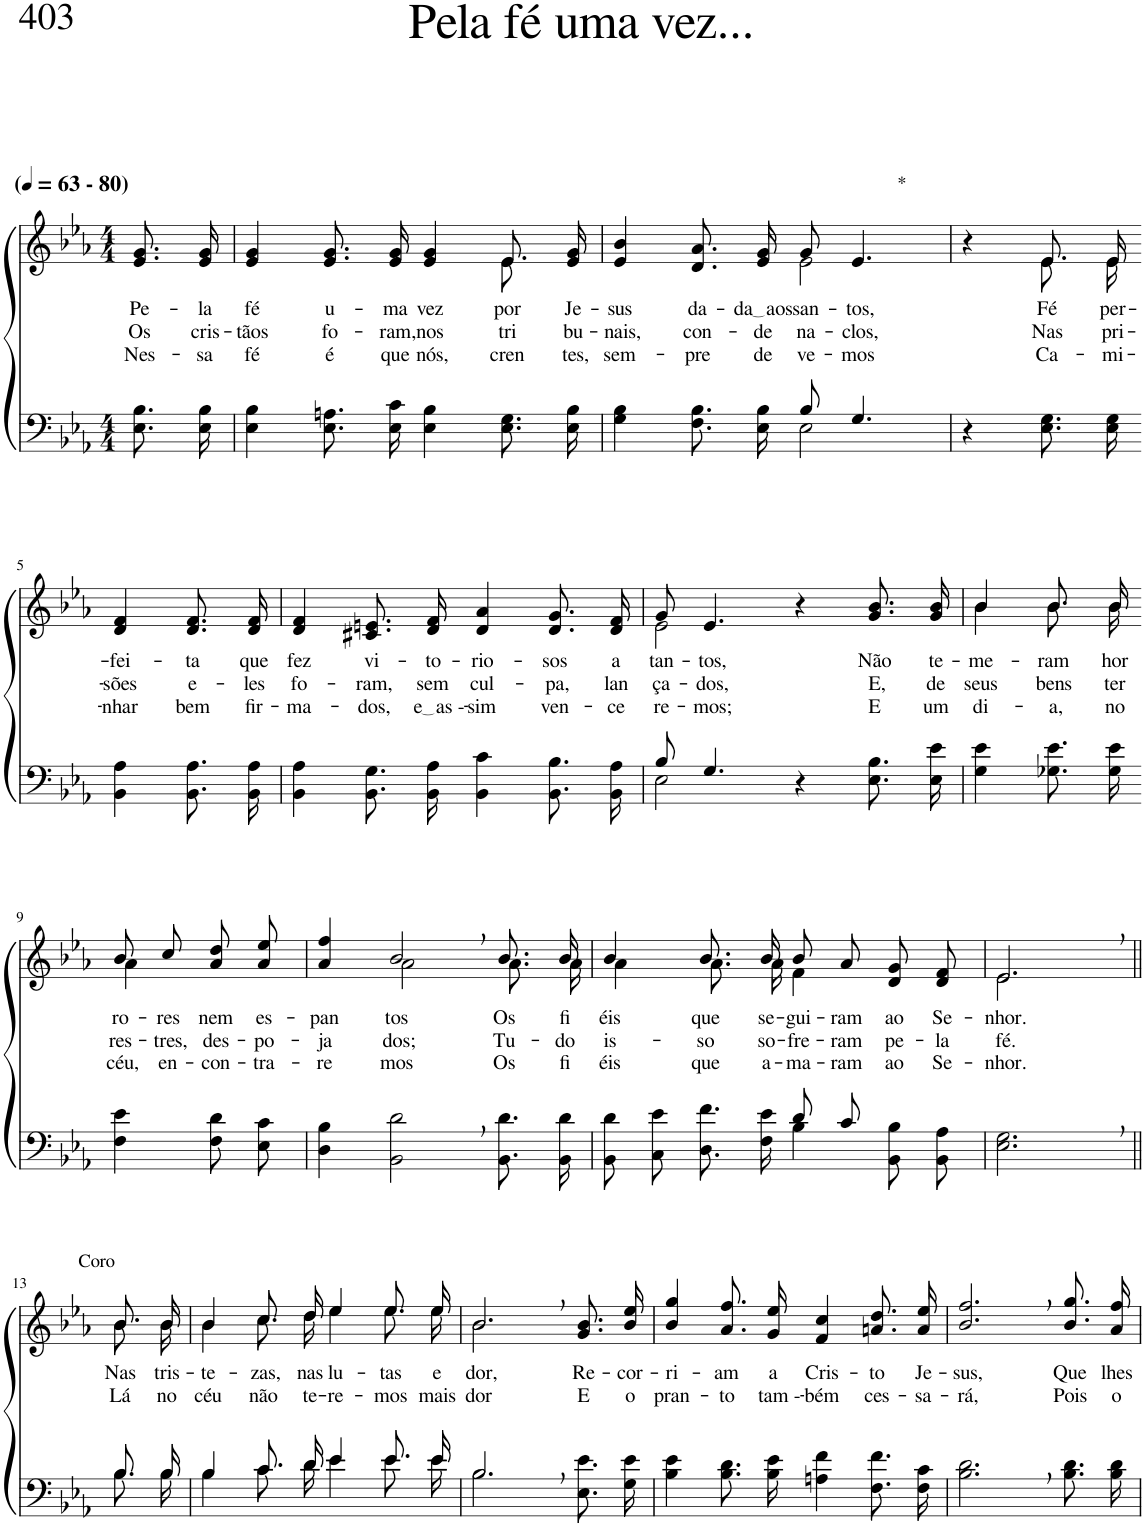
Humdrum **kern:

**kern	**kern	**text	**text	**text
*part2	*part1	*part1	*part1	*part1
*staff2	*staff1	*staff1	*staff1	*staff1
*I"Parte III e IV	*I"Parte I e II	*	*	*
*clefF4	*clefG2	*	*	*
*Trd2c3	*Trd2c3	*	*	*
*k[b-e-a-]	*k[b-e-a-]	*	*	*
*M4/4	*M4/4	*	*	*
*MM63	*MM63	*	*	*
=1	=1	=1	=1	=1
!	!LO:TX:a:B:t=(	!	!	!
!	!LO:TX:a:B:t=- 80)	!	!	!
!	!	!LO:LY:b	!LO:LY:b	!LO:LY:b
8.E-\ 8.B-\L	8.e-/ 8.g/L	Pe-	Os	Nes-
!	!	!LO:LY:b	!LO:LY:b	!LO:LY:b
16E-\ 16B-\Jk	16e-/ 16g/Jk	-la	cris-	-sa
=2	=2	=2	=2	=2
!	!	!LO:LY:b	!LO:LY:b	!LO:LY:b
*	*^	*	*	*
4E-\ 4B-\	4e-/ 4g/	2.ryy	fé	-tãos	fé
!	!	!	!LO:LY:b	!LO:LY:b	!LO:LY:b
8.E-\ 8.An\L	8.e-/ 8.g/L	.	u-	fo-	é
!	!	!	!LO:LY:b	!LO:LY:b	!LO:LY:b
16E-\ 16c\Jk	16e-/ 16g/Jk	.	-ma	-ram,	que
!	!	!	!LO:LY:b	!LO:LY:b	!LO:LY:b
4E-\ 4B-\	4e-/ 4g/	.	vez	nos	nós,
!	!	!	!LO:LY:b	!LO:LY:b	!LO:LY:b
8.E-\ 8.G\L	8.e-/L	8.e-\	por	tri-	cren-
!	!	!	!LO:LY:b	!LO:LY:b	!LO:LY:b
16E-\ 16B-\Jk	16e-/ 16g/Jk	16ryy	Je-	-bu-	-tes,
=3	=3	=3	=3	=3	=3
*^	*	*	*	*	*
!	!	!	!	!LO:LY:b	!LO:LY:b	!LO:LY:b
2ryy	4G\ 4B-\	4e-/ 4b-/	2ryy	-sus	-nais,	sem-
!	!	!	!	!LO:LY:b	!LO:LY:b	!LO:LY:b
.	8.F\ 8.B-\L	8.d/ 8.a-/L	.	da-	con-	-pre
!	!	!	!	!LO:LY:b	!LO:LY:b	!LO:LY:b
.	16E-\ 16B-\Jk	16e-/ 16g/Jk	.	da aos	-de-	de-
!	!	!	!	!LO:LY:b	!LO:LY:b	!LO:LY:b
8B-/	2E-\	8g/	2e-\	san-	-na-	-ve-
!	!	!LO:TX:a:t=*	!	!	!	!
!	!	!	!	!LO:LY:b	!LO:LY:b	!LO:LY:b
4.G/	.	4.e-/	.	-tos,	-clos,	-mos
*v	*v	*	*	*	*	*
=4	=4	=4	=4	=4	=4
4r	4r	4ryy	.	.	.
!	!	!	!LO:LY:b	!LO:LY:b	!LO:LY:b
8.E-\ 8.G\L	8.e-/L	8.e-\L	Fé	Nas	Ca-
!	!	!	!LO:LY:b	!LO:LY:b	!LO:LY:b
16E-\ 16G\Jk	16e-/Jk	16e-\Jk	per-	pri-	-mi-
!!LO:LB:g=z
=5-	=5-	=5-	=5-	=5-	=5-
!	!	!	!LO:LY:b	!LO:LY:b	!LO:LY:b
*	*v	*v	*	*	*
4BB-\ 4A-\	4d/ 4f/	-fei-	-sões	-nhar
!	!	!LO:LY:b	!LO:LY:b	!LO:LY:b
8.BB-\ 8.A-\L	8.d/ 8.f/L	-ta	e-	bem
!	!	!LO:LY:b	!LO:LY:b	!LO:LY:b
16BB-\ 16A-\Jk	16d/ 16f/Jk	que	-les	fir-
=6	=6	=6	=6	=6
!	!	!LO:LY:b	!LO:LY:b	!LO:LY:b
4BB-\ 4A-\	4d/ 4f/	fez	fo-	-ma-
!	!	!LO:LY:b	!LO:LY:b	!LO:LY:b
8.BB-\ 8.G\L	8.c#X/ 8.en/L	vi-	-ram,	-dos,
!	!	!LO:LY:b	!LO:LY:b	!LO:LY:b
16BB-\ 16A-\Jk	16d/ 16f/Jk	-to-	sem	e as -
!	!	!LO:LY:b	!LO:LY:b	!LO:LY:b
4BB-\ 4c\	4d/ 4a-/	-rio-	cul-	-sim
!	!	!LO:LY:b	!LO:LY:b	!LO:LY:b
8.BB-\ 8.B-\L	8.d/ 8.g/L	-sos	-pa,	ven-
!	!	!LO:LY:b	!LO:LY:b	!LO:LY:b
16BB-\ 16A-\Jk	16d/ 16f/Jk	a	lan-	-ce-
=7	=7	=7	=7	=7
*^	*^	*	*	*
!	!	!	!	!LO:LY:b	!LO:LY:b	!LO:LY:b
8B-/	2E-\	8g/	2e-\	tan-	-ça-	-re-
!	!	!	!	!LO:LY:b	!LO:LY:b	!LO:LY:b
4.G/	.	4.e-/	.	-tos,	-dos,	-mos;
4r	4ryy	4r	2ryy	.	.	.
!	!	!	!	!LO:LY:b	!LO:LY:b	!LO:LY:b
4ryy	8.E-\ 8.B-\L	8.g/ 8.b-/L	.	Não	E,	E
!	!	!	!	!LO:LY:b	!LO:LY:b	!LO:LY:b
.	16E-\ 16e-\Jk	16g/ 16b-/Jk	.	te-	de	um
=8	=8	=8	=8	=8	=8	=8
!	!	!	!	!LO:LY:b	!LO:LY:b	!LO:LY:b
*v	*v	*	*	*	*	*
4G\ 4e-\	4b-\	4b-/	-me-	seus	di-
!	!	!	!LO:LY:b	!LO:LY:b	!LO:LY:b
8.G-X\ 8.e-\L	8.b-\L	8.b-/L	-ram	bens	-a,
!	!	!	!LO:LY:b	!LO:LY:b	!LO:LY:b
16G-\ 16e-\Jk	16b-\Jk	16b-/Jk	hor-	ter-	no
!!LO:LB:g=z	!!
=9-	=9-	=9-	=9-	=9-	=9-
!	!	!	!LO:LY:b	!LO:LY:b	!LO:LY:b
4F\ 4e-\	8b-/L	4a-\	-ro-	-res-	céu,
!	!	!	!LO:LY:b	!LO:LY:b	!LO:LY:b
.	8cc/J	.	-res	-tres,	en-
!	!	!	!LO:LY:b	!LO:LY:b	!LO:LY:b
8F\ 8d\L	8a-\ 8dd\L	4ryy	nem	des-	-con-
!	!	!	!LO:LY:b	!LO:LY:b	!LO:LY:b
8E-\ 8c\J	8a-\ 8ee-\J	.	es-	-po-	-tra-
=10	=10	=10	=10	=10	=10
!	!	!	!LO:LY:b	!LO:LY:b	!LO:LY:b
4D\ 4B-\	4a-/ 4ff/	4ryy	-pan-	-ja-	-re-
!	!	!	!LO:LY:b	!LO:LY:b	!LO:LY:b
2BB-\, 2d\,	2b-,/	2a-\	-tos	-dos;	-mos
!	!	!	!LO:LY:b	!LO:LY:b	!LO:LY:b
8.BB-\ 8.d\L	8.b-/L	8.a-\L	Os	Tu-	Os
!	!	!	!LO:LY:b	!LO:LY:b	!LO:LY:b
16BB-\ 16d\Jk	16b-/Jk	16a-\Jk	fi-	-do	fi-
=11	=11	=11	=11	=11	=11
*^	*	*	*	*	*
!	!	!	!	!LO:LY:b	!LO:LY:b	!LO:LY:b
2ryy	8BB-\ 8d\L	4a-\	4b-/	-éis	is-	-éis
.	8C\ 8e-\J	.	.	.	.	.
!	!	!	!	!LO:LY:b	!LO:LY:b	!LO:LY:b
.	8.D\ 8.f\L	8.a-\L	8.b-/L	que	-so	que
!	!	!	!	!LO:LY:b	!LO:LY:b	!LO:LY:b
.	16F\ 16e-\Jk	16a-\Jk	16b-/Jk	se-	so-	a-
!	!	!	!	!LO:LY:b	!LO:LY:b	!LO:LY:b
8d/L	4B-\	4f\	8b-/L	-gui-	-fre-	-ma-
!	!	!	!	!LO:LY:b	!LO:LY:b	!LO:LY:b
8c/J	.	.	8a-/J	-ram	-ram	-ram
!	!	!	!	!LO:LY:b	!LO:LY:b	!LO:LY:b
4ryy	8BB-\ 8B-\L	4ryy	8d/ 8g/L	ao	pe-	ao
!	!	!	!	!LO:LY:b	!LO:LY:b	!LO:LY:b
.	8BB-\ 8A-\J	.	8d/ 8f/J	Se-	-la	Se-
=12	=12	=12	=12	=12	=12	=12
!	!	!	!	!LO:LY:b	!LO:LY:b	!LO:LY:b
*v	*v	*	*	*	*	*
2.E-\, 2.G\,	2.e-,/	2.e-\	-nhor.	fé.	-nhor.
!!LO:LB:g=z	!!
=13||	=13||	=13||	=13||	=13||	=13||
*^	*	*	*	*	*
!	!	!LO:TX:a:t=Coro	!	!	!	!
!	!	!	!	!LO:LY:b	!LO:LY:b	!
8.B-/L	8.B-\L	8.b-/L	8.b-\L	Nas	Lá	.
!	!	!	!	!LO:LY:b	!LO:LY:b	!
16B-/Jk	16B-\Jk	16b-/Jk	16b-\Jk	tris-	no	.
=14	=14	=14	=14	=14	=14	=14
!	!	!	!	!LO:LY:b	!LO:LY:b	!
4B-/	4B-\	4b-/	4b-\	-te-	céu	.
!	!	!	!	!LO:LY:b	!LO:LY:b	!
8.c/L	8.c\L	8.cc/L	8.cc\L	-zas,	não	.
!	!	!	!	!LO:LY:b	!LO:LY:b	!
16d/Jk	16d\Jk	16dd/Jk	16dd\Jk	nas	te-	.
!	!	!	!	!LO:LY:b	!LO:LY:b	!
4e-/	4e-\	4ee-/	4ee-\	lu-	-re-	.
!	!	!	!	!LO:LY:b	!LO:LY:b	!
8.e-/L	8.e-\L	8.ee-/L	8.ee-\L	-tas	-mos	.
!	!	!	!	!LO:LY:b	!LO:LY:b	!
16e-/Jk	16e-\Jk	16ee-/Jk	16ee-\Jk	e	mais	.
=15	=15	=15	=15	=15	=15	=15
!	!	!	!	!LO:LY:b	!LO:LY:b	!
2.B-,/	2.B-\	2.b-,/	2.b-\	dor,	dor	.
!	!	!	!	!LO:LY:b	!LO:LY:b	!
4ryy	8.E-\ 8.e-\L	8.g\ 8.b-\L	4ryy	Re-	E	.
!	!	!	!	!LO:LY:b	!LO:LY:b	!
.	16G\ 16e-\Jk	16b-\ 16ee-\Jk	.	-cor-	o	.
*	*	*v	*v	*	*	*
=16	=16	=16	=16	=16	=16
!	!	!	!LO:LY:b	!LO:LY:b	!
*v	*v	*	*	*	*
4B-\ 4e-\	4b-/ 4gg/	-ri-	pran-	.
!	!	!LO:LY:b	!LO:LY:b	!
8.B-\ 8.d\L	8.a-\ 8.ff\L	-am	-to	.
!	!	!LO:LY:b	!LO:LY:b	!
16B-\ 16e-\Jk	16g\ 16ee-\Jk	a	tam --	.
!	!	!LO:LY:b	!LO:LY:b	!
4An\ 4f\	4f/ 4cc/	Cris-	-bém	.
!	!	!LO:LY:b	!LO:LY:b	!
8.F\ 8.f\L	8.an\ 8.dd\L	-to	ces-	.
!	!	!LO:LY:b	!LO:LY:b	!
16F\ 16c\Jk	16a\ 16ee-\Jk	Je-	-sa-	.
=17	=17	=17	=17	=17
!	!	!LO:LY:b	!LO:LY:b	!
2.B-\, 2.d\,	2.b-/, 2.ff/,	-sus,	-rá,	.
!	!	!LO:LY:b	!LO:LY:b	!
8.B-\ 8.d\L	8.b-\ 8.gg\L	Que	Pois	.
!	!	!LO:LY:b	!LO:LY:b	!
16B-\ 16d\Jk	16a-\ 16ff\Jk	lhes	o	.
=	=	=	=	=
*-	*-	*-	*-	*-
